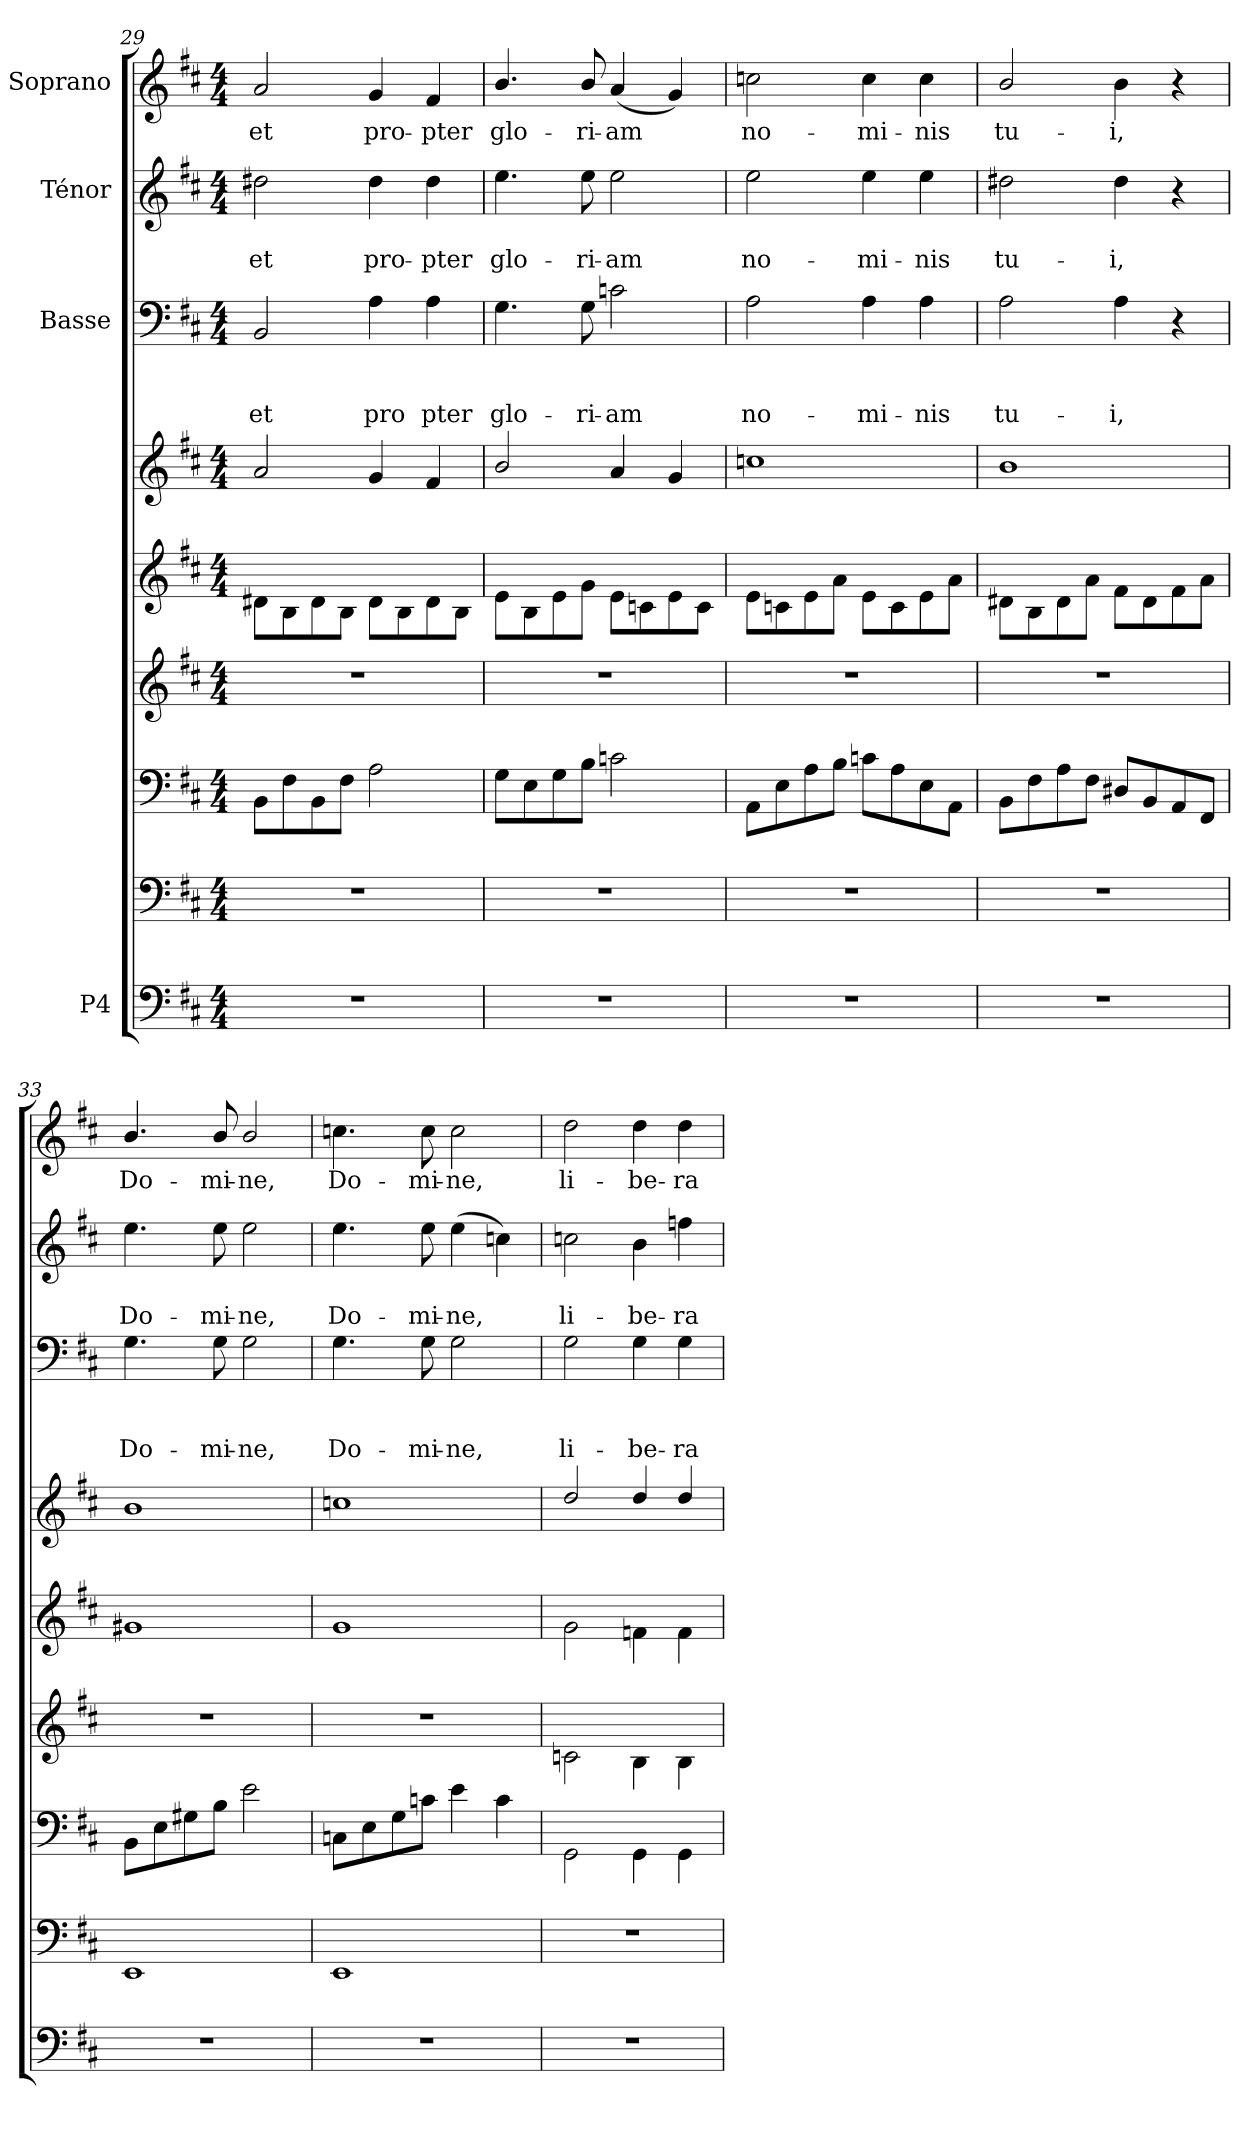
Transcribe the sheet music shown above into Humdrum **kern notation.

**kern	**kern	**kern	**kern	**kern	**kern	**kern	**text	**text	**text	**kern	**text	**text	**kern	**text
*part4	*part4	*part4	*part4	*part4	*part4	*part3	*part3	*part3	*part3	*part2	*part2	*part2	*part1	*part1
*staff9	*staff8	*staff7	*staff6	*staff5	*staff4	*staff3	*staff3	*staff3	*staff3	*staff2	*staff2	*staff2	*staff1	*staff1
*I"P4	*	*	*	*	*	*I"Basse	*	*	*	*I"Ténor	*	*	*I"Soprano	*
!!LO:PB:g=z
*clefF4	*clefF4	*clefF4	*clefG2	*clefG2	*clefG2	*clefF4	*	*	*	*clefG2	*	*	*clefG2	*
*	*	*	*	*	*	*	*	*	*	*ITrd7c12	*	*	*	*
*k[f#c#]	*k[f#c#]	*k[f#c#]	*k[f#c#]	*k[f#c#]	*k[f#c#]	*k[f#c#]	*	*	*	*k[f#c#]	*	*	*k[f#c#]	*
*D:	*D:	*D:	*D:	*D:	*D:	*D:	*	*	*	*D:	*	*	*D:	*
*M4/4	*M4/4	*M4/4	*M4/4	*M4/4	*M4/4	*M4/4	*	*	*	*M4/4	*	*	*M4/4	*
=29	=29	=29	=29	=29	=29	=29	=29	=29	=29	=29	=29	=29	=29	=29
!	!	!	!	!	!	!	!	!	!LO:LY:b	!	!	!LO:LY:b	!	!LO:LY:b
1r	1r	8BB\L	1r	8d#X\L	2a/	2BB/	.	.	et	2d#X\	.	et	2a/	et
.	.	8F#\	.	8B\	.	.	.	.	.	.	.	.	.	.
.	.	8BB\	.	8d#\	.	.	.	.	.	.	.	.	.	.
.	.	8F#\J	.	8B\J	.	.	.	.	.	.	.	.	.	.
!	!	!	!	!	!	!	!	!	!LO:LY:b	!	!	!LO:LY:b	!	!LO:LY:b
.	.	2A\	.	8d#\L	4g/	4A\	.	.	pro	4d#\	.	pro-	4g/	pro-
.	.	.	.	8B\	.	.	.	.	.	.	.	.	.	.
!	!	!	!	!	!	!	!	!	!LO:LY:b	!	!	!LO:LY:b	!	!LO:LY:b
.	.	.	.	8d#\	4f#/	4A\	.	.	pter	4d#\	.	-pter	4f#/	-pter
.	.	.	.	8B\J	.	.	.	.	.	.	.	.	.	.
=30	=30	=30	=30	=30	=30	=30	=30	=30	=30	=30	=30	=30	=30	=30
!	!	!	!	!	!	!	!	!	!LO:LY:b	!	!	!LO:LY:b	!	!LO:LY:b
1r	1r	8G\L	1r	8e\L	2b/	4.G\	.	.	glo-	4.e\	.	glo-	4.b/	glo-
.	.	8E\	.	8B\	.	.	.	.	.	.	.	.	.	.
.	.	8G\	.	8e\	.	.	.	.	.	.	.	.	.	.
!	!	!	!	!	!	!	!	!	!LO:LY:b	!	!	!LO:LY:b	!	!LO:LY:b
.	.	8B\J	.	8g\J	.	8G\	.	.	-ri-	8e\	.	-ri-	8b/	-ri-
!	!	!	!	!	!	!	!	!	!LO:LY:b	!	!	!LO:LY:b	!	!LO:LY:b
.	.	2cn\	.	8e\L	4a/	2cn\	.	.	-am	2e\	.	-am	(<4a/	-am
.	.	.	.	8cn\	.	.	.	.	.	.	.	.	.	.
.	.	.	.	8e\	4g/	.	.	.	.	.	.	.	4g/)	.
.	.	.	.	8c\J	.	.	.	.	.	.	.	.	.	.
=31	=31	=31	=31	=31	=31	=31	=31	=31	=31	=31	=31	=31	=31	=31
!	!	!	!	!	!	!	!	!	!LO:LY:b	!	!	!LO:LY:b	!	!LO:LY:b
1r	1r	8AA\L	1r	8e\L	1ccn	2A\	.	.	no-	2e\	.	no-	2ccn\	no-
.	.	8E\	.	8cn\	.	.	.	.	.	.	.	.	.	.
.	.	8A\	.	8e\	.	.	.	.	.	.	.	.	.	.
.	.	8B\J	.	8a\J	.	.	.	.	.	.	.	.	.	.
!	!	!	!	!	!	!	!	!	!LO:LY:b	!	!	!LO:LY:b	!	!LO:LY:b
.	.	8cn\L	.	8e\L	.	4A\	.	.	-mi-	4e\	.	-mi-	4cc\	-mi-
.	.	8A\	.	8c\	.	.	.	.	.	.	.	.	.	.
!	!	!	!	!	!	!	!	!	!LO:LY:b	!	!	!LO:LY:b	!	!LO:LY:b
.	.	8E\	.	8e\	.	4A\	.	.	-nis	4e\	.	-nis	4cc\	-nis
.	.	8AA\J	.	8a\J	.	.	.	.	.	.	.	.	.	.
=32	=32	=32	=32	=32	=32	=32	=32	=32	=32	=32	=32	=32	=32	=32
!	!	!	!	!	!	!	!	!	!LO:LY:b	!	!	!LO:LY:b	!	!LO:LY:b
1r	1r	8BB\L	1r	8d#X\L	1b	2A\	.	.	tu-	2d#X\	.	tu-	2b/	tu-
.	.	8F#\	.	8B\	.	.	.	.	.	.	.	.	.	.
.	.	8A\	.	8d#\	.	.	.	.	.	.	.	.	.	.
.	.	8F#\J	.	8a\J	.	.	.	.	.	.	.	.	.	.
!	!	!	!	!	!	!	!	!	!LO:LY:b	!	!	!LO:LY:b	!	!LO:LY:b
.	.	8D#X/L	.	8f#\L	.	4A\	.	.	-i,	4d#\	.	-i,	4b\	-i,
.	.	8BB/	.	8d#\	.	.	.	.	.	.	.	.	.	.
.	.	8AA/	.	8f#\	.	4r	.	.	.	4r	.	.	4r	.
.	.	8FF#/J	.	8a\J	.	.	.	.	.	.	.	.	.	.
=33	=33	=33	=33	=33	=33	=33	=33	=33	=33	=33	=33	=33	=33	=33
!	!	!	!	!	!	!	!	!	!LO:LY:b	!	!	!LO:LY:b	!	!LO:LY:b
1r	1EE	8BB\L	1r	1g#X	1b	4.G\	.	.	Do-	4.e\	.	Do-	4.b/	Do-
.	.	8E\	.	.	.	.	.	.	.	.	.	.	.	.
.	.	8G#X\	.	.	.	.	.	.	.	.	.	.	.	.
!	!	!	!	!	!	!	!	!	!LO:LY:b	!	!	!LO:LY:b	!	!LO:LY:b
.	.	8B\J	.	.	.	8G\	.	.	-mi-	8e\	.	-mi-	8b/	-mi-
!	!	!	!	!	!	!	!	!	!LO:LY:b	!	!	!LO:LY:b	!	!LO:LY:b
.	.	2e\	.	.	.	2G\	.	.	-ne,	2e\	.	-ne,	2b/	-ne,
!!LO:PB:g=z
=34	=34	=34	=34	=34	=34	=34	=34	=34	=34	=34	=34	=34	=34	=34
!	!	!	!	!	!	!	!	!	!LO:LY:b	!	!	!LO:LY:b	!	!LO:LY:b
1r	1EE	8Cn\L	1r	1g	1ccn	4.G\	.	.	Do-	4.e\	.	Do-	4.ccn\	Do-
.	.	8E\	.	.	.	.	.	.	.	.	.	.	.	.
.	.	8G\	.	.	.	.	.	.	.	.	.	.	.	.
!	!	!	!	!	!	!	!	!	!LO:LY:b	!	!	!LO:LY:b	!	!LO:LY:b
.	.	8cn\J	.	.	.	8G\	.	.	-mi-	8e\	.	-mi-	8cc\	-mi-
!	!	!	!	!	!	!	!	!	!LO:LY:b	!	!	!LO:LY:b	!	!LO:LY:b
.	.	4e\	.	.	.	2G\	.	.	-ne,	(>4e\	.	-ne,	2cc\	-ne,
.	.	4c\	.	.	.	.	.	.	.	4cn\)	.	.	.	.
=35	=35	=35	=35	=35	=35	=35	=35	=35	=35	=35	=35	=35	=35	=35
!	!	!	!	!	!	!	!	!	!LO:LY:b	!	!	!LO:LY:b	!	!LO:LY:b
1r	1r	2GG\	2cn\	2g\	2dd/	2G\	.	.	li-	2cn\	.	li-	2dd\	li-
!	!	!	!	!	!	!	!	!	!LO:LY:b	!	!	!LO:LY:b	!	!LO:LY:b
.	.	4GG\	4B\	4fn\	4dd/	4G\	.	.	-be-	4B\	.	-be-	4dd\	-be-
!	!	!	!	!	!	!	!	!	!LO:LY:b	!	!	!LO:LY:b	!	!LO:LY:b
.	.	4GG\	4B\	4f\	4dd/	4G\	.	.	-ra	4fn\	.	-ra	4dd\	-ra
=	=	=	=	=	=	=	=	=	=	=	=	=	=	=
*-	*-	*-	*-	*-	*-	*-	*-	*-	*-	*-	*-	*-	*-	*-
